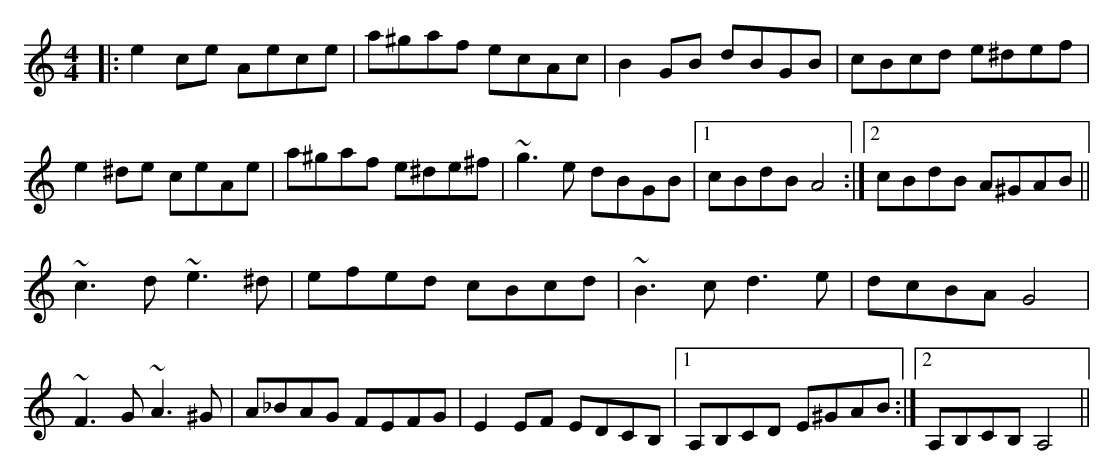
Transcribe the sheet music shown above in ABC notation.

X:1
M:4/4
K:Amin
|:e2ce Aece|a^gaf ecAc|B2GB dBGB|cBcd e^def|
e2^de ceAe|a^gaf e^de^f|~g3e dBGB|1 cBdB A4:|2 cBdB A^GAB||
~c3d ~e3^d|efed cBcd|~B3c d3e|dcBA G4|
~F3G ~A3 ^G|A_BAG FEFG|E2 EF EDCB,|1 A,B,CD E^GAB:|2 A,B,CB, A,4||
